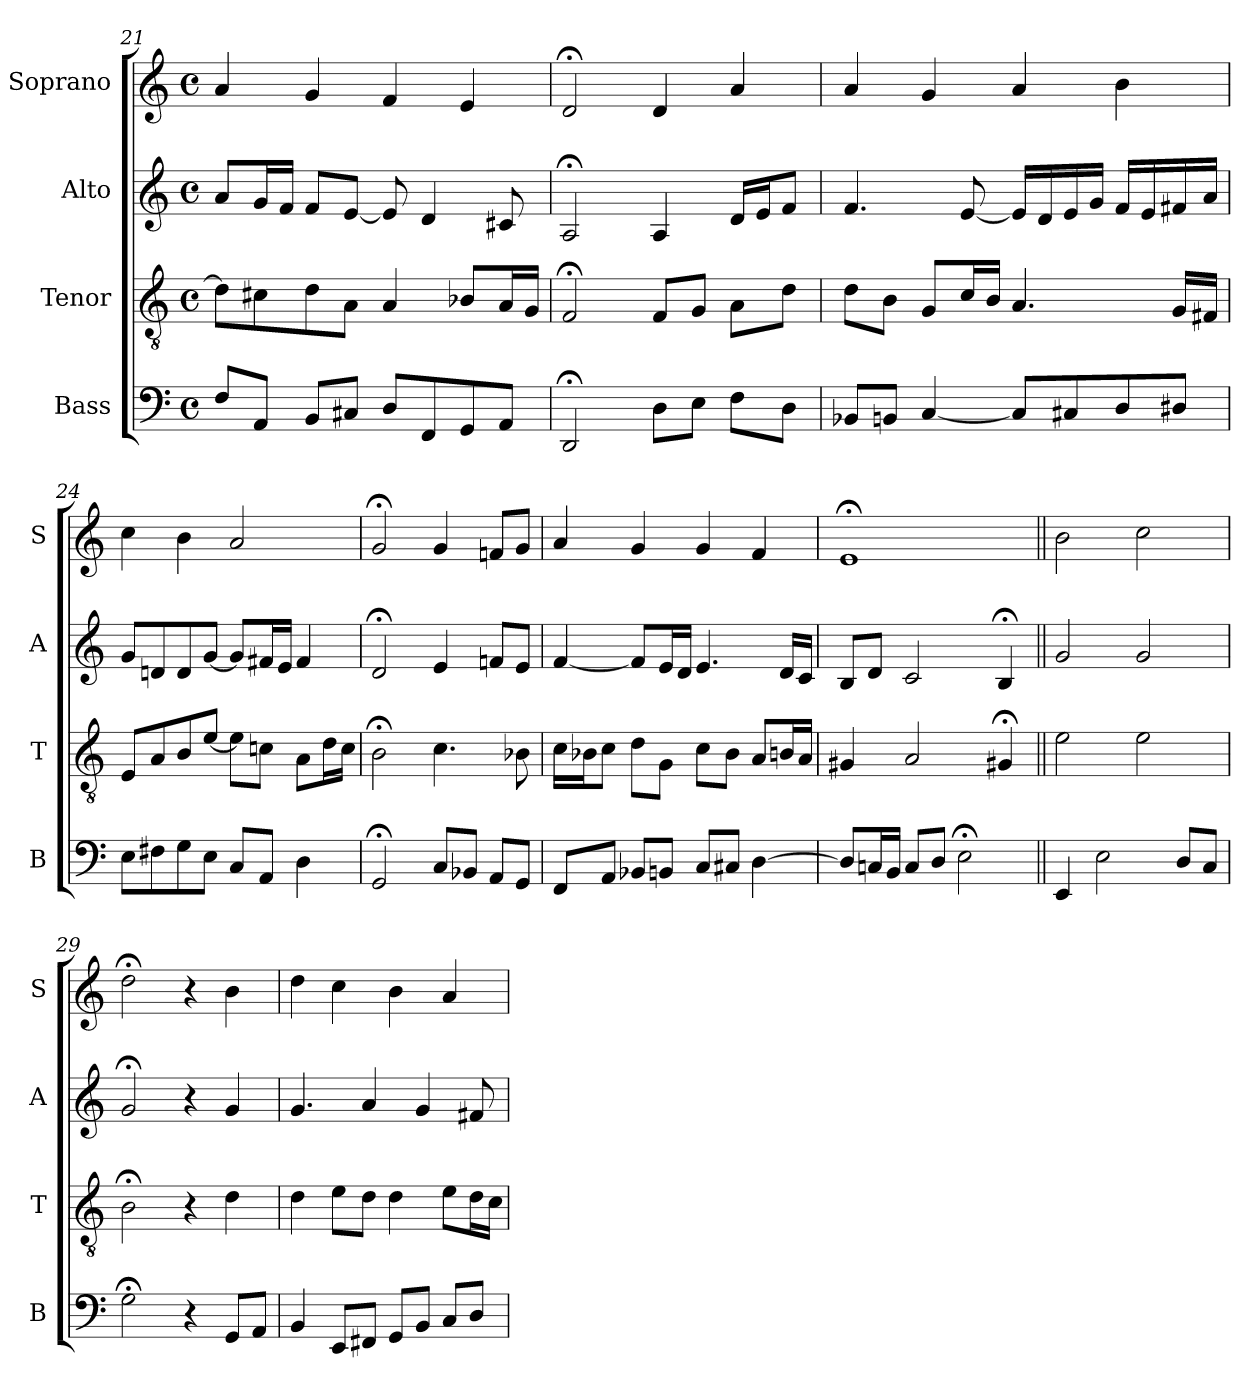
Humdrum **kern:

**kern	**kern	**kern	**kern
*part4	*part3	*part2	*part1
*staff4	*staff3	*staff2	*staff1
*I"Bass	*I"Tenor	*I"Alto	*I"Soprano
*I'B	*I'T	*I'A	*I'S
*clefF4	*clefGv2	*clefG2	*clefG2
*k[]	*k[]	*k[]	*k[]
*a:	*a:	*a:	*a:
*M4/4	*M4/4	*M4/4	*M4/4
*met(c)	*met(c)	*met(c)	*met(c)
=21	=21	=21	=21
8FL	8dL]	8aL	4a
8AAJ	8c#X	16gL	.
.	.	16fJJ	.
8BBL	8d	8fL	4g
8C#XJ	8AJ	[8eJ	.
8DL	4A	8e]	4f
8FF	.	4d	.
8GG	8B-XL	.	4e
8AAJ	16AL	8c#X	.
.	16GJJ	.	.
=22	=22	=22	=22
2DD;<	2F;<	2A;<	2d;<
8DL	8FL	4A	4di
8EJ	8GiJ	.	.
8FL	8AiL	16dLL	4ai
.	.	16eJ	.
8DJ	8dJ	8fJ	.
=23	=23	=23	=23
8BB-XL	8dL	4.f	4a
8BBnJ	8BJ	.	.
[4C	8GL	.	4g
.	16cL	[8e	.
.	16BJJ	.	.
8CL]	4.A	16eLL]	4a
.	.	16d	.
8C#X	.	16e	.
.	.	16gJJ	.
8D	.	16fLL	4b
.	.	16e	.
8D#XJ	16GLL	16f#X	.
.	16F#XJJ	16aJJ	.
=24	=24	=24	=24
8EL	8EL	8gL	4cc
8F#X	8A	8dn	.
8G	8B	8d	4b
8EJ	[8eJ	[8gJ	.
8CL	8eL]	8gL]	2a
8AAJ	8cnJ	16f#XL	.
.	.	16eJJ	.
4D	8AL	4f#	.
.	16dL	.	.
.	16cJJ	.	.
=25	=25	=25	=25
2GG;<	2B;<	2d;<	2g;<
8CL	4.c	4e	4g
8BB-XJ	.	.	.
8AAL	.	8fnL	8fnL
8GGJ	8B-X	8eJ	8gJ
=26	=26	=26	=26
8FFL	16cLL	[4f	4a
.	16B-XJ	.	.
8AAJ	8cJ	.	.
8BB-XL	8dL	8fL]	4g
8BBniJ	8GiJ	16eL	.
.	.	16dJJ	.
8CiL	8ciL	4.e	4g
8C#XJ	8B-J	.	.
[4D	8AL	.	4f
.	16BnL	16dLL	.
.	16AJJ	16cJJ	.
=27	=27	=27	=27
8DL]	4G#X	8BL	1e;<
16CnL	.	8dJ	.
16BBJJ	.	.	.
8CL	2A	2c	.
8DJ	.	.	.
2E;<	.	.	.
.	4G#X;<	4B;<	.
=28||	=28||	=28||	=28||
4EE	2e	2g	2b
2E	.	.	.
.	2e	2g	2cc
8DL	.	.	.
8CJ	.	.	.
=29	=29	=29	=29
2G;<	2B;<	2g;<	2dd;<
4r	4r	4r	4r
8GGL	4d	4g	4b
8AAJ	.	.	.
=30	=30	=30	=30
4BB	4d	4.g	4dd
8EEL	8eL	.	4cc
8FF#XJ	8dJ	4a	.
8GGL	4d	.	4b
8BBJ	.	4g	.
8CL	8eL	.	4a
8DJ	16dL	8f#X	.
.	16cJJ	.	.
=	=	=	=
*-	*-	*-	*-
